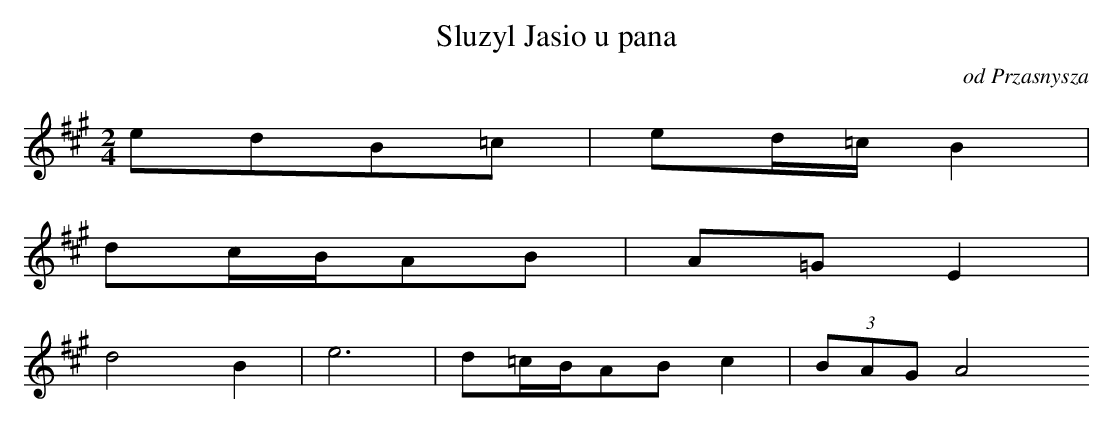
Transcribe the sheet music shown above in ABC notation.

X:1
T: Sluzyl Jasio u pana
O: od Przasnysza
M: 2/4
L: 1/16
K: A
e2d2B2=c2 | e2d=cB4 |
d2cBA2B2 | A2=G2E4 |
d8B4 | e12 | d2=cBA2B2c4 | (3B2A2G2A8
